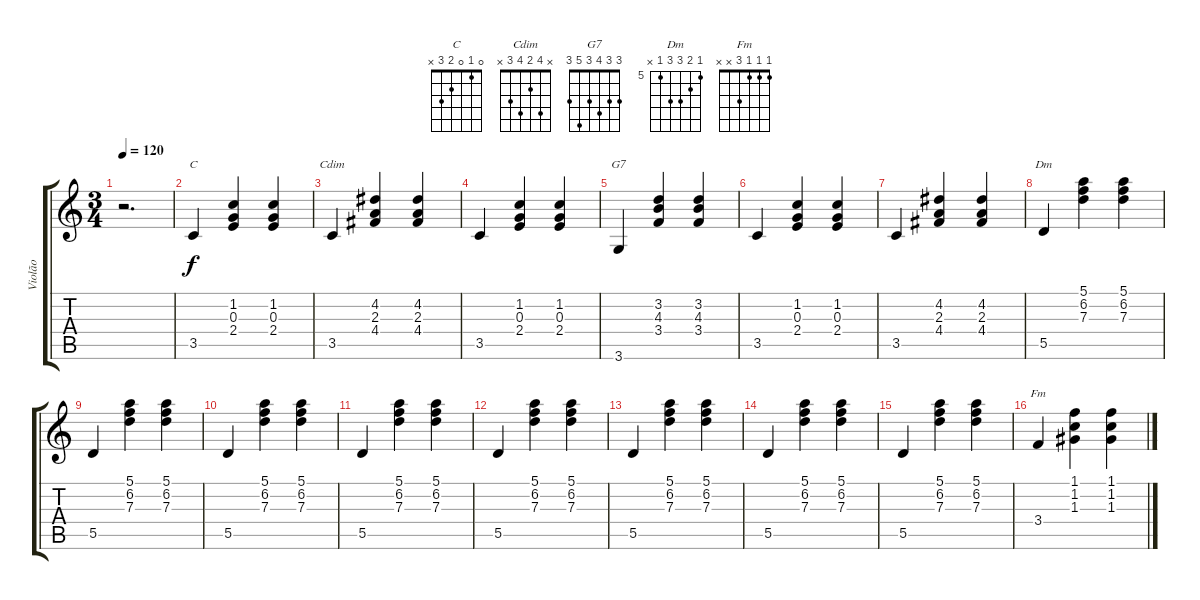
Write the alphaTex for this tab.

\track ("Violão" "Violão") {instrument acousticguitarnylon}
\staff {score tabs}
\tuning (E4 B3 G3 D3 A2 E2) {hide}
\chord ("C" 0 1 0 2 3 x)
\chord ("Cdim" x 4 2 4 3 x)
\chord ("G7" 3 3 4 3 5 3)
\chord ("Dm" 5 6 7 7 5 x) {firstfret 5}
\chord ("Fm" 1 1 1 3 x x)
\ts (3 4)
\tempo 120
\clef g2
\ks c
r.2{d dy f instrument acousticguitarnylon} |
3.5.4{ch "C"} (1.2 0.3 2.4).4 (1.2 0.3 2.4).4 |
3.5.4{ch "Cdim"} (4.2 2.3 4.4).4 (4.2 2.3 4.4).4 |
3.5.4 (1.2 0.3 2.4).4 (1.2 0.3 2.4).4 |
3.6.4{ch "G7"} (3.2 4.3 3.4).4 (3.2 4.3 3.4).4 |
3.5.4 (1.2 0.3 2.4).4 (1.2 0.3 2.4).4 |
3.5.4 (4.2 2.3 4.4).4 (4.2 2.3 4.4).4 |
5.5.4{ch "Dm"} (5.1 6.2 7.3).4 (5.1 6.2 7.3).4 |
5.5.4 (5.1 6.2 7.3).4 (5.1 6.2 7.3).4 |
5.5.4 (5.1 6.2 7.3).4 (5.1 6.2 7.3).4 |
5.5.4 (5.1 6.2 7.3).4 (5.1 6.2 7.3).4 |
5.5.4 (5.1 6.2 7.3).4 (5.1 6.2 7.3).4 |
5.5.4 (5.1 6.2 7.3).4 (5.1 6.2 7.3).4 |
5.5.4 (5.1 6.2 7.3).4 (5.1 6.2 7.3).4 |
5.5.4 (5.1 6.2 7.3).4 (5.1 6.2 7.3).4 |
3.4.4{ch "Fm"} (1.1 1.2 1.3).4 (1.1 1.2 1.3).4
